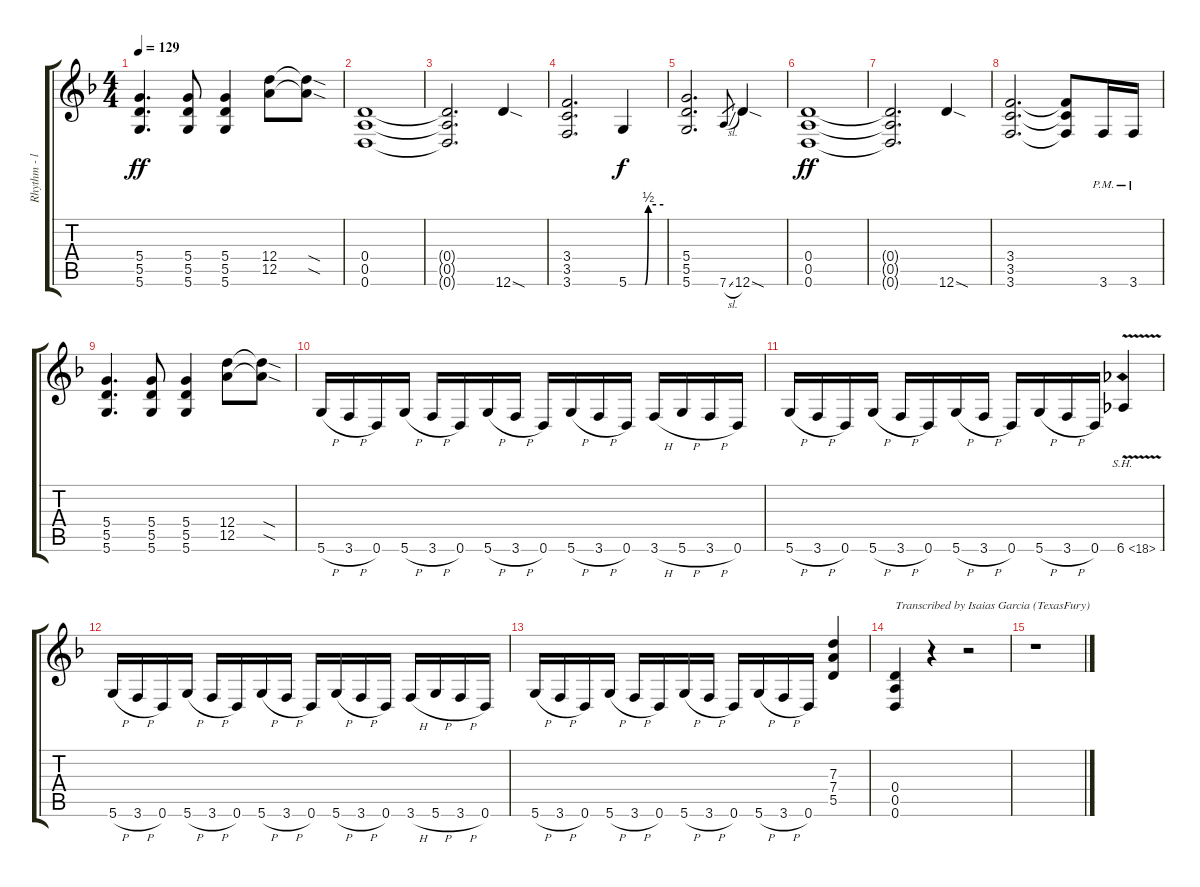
\track ("Rhythm - left" "Rhythm - l") {instrument distortionguitar}
\staff {score tabs}
\tuning (E4 B3 G3 D3 A2 D2) {hide}
\ts (4 4)
\tempo 129
\clef g2
\ks dminor
(5.4 5.5 5.6).4{d dy ff} (5.4 5.5 5.6).8 (5.4 5.5 5.6).4 (12.4 12.5).8 (12.4{sod t} 12.5{sod t}).8 |
(0.4 0.5 0.6).1 |
(0.4{t} 0.5{t} 0.6{t}).2{d} 12.6{sod}.4 |
(3.4 3.5 3.6).2{d} 5.6{be (custom 0 0 28 0 34 2 60 2)}.4{dy f} |
(5.4 5.5 5.6).2{d} 7.6{sl}.8{gr} 12.6{sod}.4 |
(0.4 0.5 0.6).1{dy ff} |
(0.4{t} 0.5{t} 0.6{t}).2{d} 12.6{sod}.4 |
(3.4 3.5 3.6).2{d} (3.4{t} 3.5{t} 3.6{t}).8 3.6{pm}.16 3.6{pm}.16 |
(5.4 5.5 5.6).4{d} (5.4 5.5 5.6).8 (5.4 5.5 5.6).4 (12.4 12.5).8 (12.4{sod t} 12.5{sod t}).8 |
5.6{h}.16 3.6{h}.16 0.6.16 5.6{h}.16 3.6{h}.16 0.6.16 5.6{h}.16 3.6{h}.16 0.6.16 5.6{h}.16 3.6{h}.16 0.6.16 3.6{h}.16 5.6{h}.16 3.6{h}.16 0.6.16 |
5.6{h}.16 3.6{h}.16 0.6.16 5.6{h}.16 3.6{h}.16 0.6.16 5.6{h}.16 3.6{h}.16 0.6.16 5.6{h}.16 3.6{h}.16 0.6.16 6.6{sh 12 v}.4 |
5.6{h}.16 3.6{h}.16 0.6.16 5.6{h}.16 3.6{h}.16 0.6.16 5.6{h}.16 3.6{h}.16 0.6.16 5.6{h}.16 3.6{h}.16 0.6.16 3.6{h}.16 5.6{h}.16 3.6{h}.16 0.6.16 |
5.6{h}.16 3.6{h}.16 0.6.16 5.6{h}.16 3.6{h}.16 0.6.16 5.6{h}.16 3.6{h}.16 0.6.16 5.6{h}.16 3.6{h}.16 0.6.16 (7.3 7.4 5.5).4 |
(0.4 0.5 0.6).4{txt "Transcribed by Isaias Garcia (TexasFury)"} r.4 r.2 |
r.1
